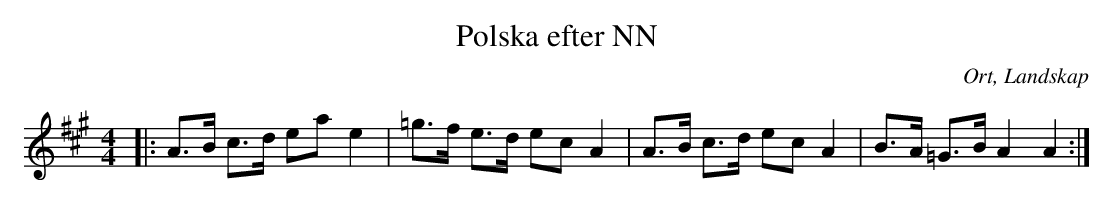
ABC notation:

X:1
T:Polska efter NN
O:Ort, Landskap
M:4/4
L:1/16
K:A
|: A3B c3d e2a2 e4 | =g3f e3d e2c2 A4 | A3B c3d e2c2 A4 |B3A =G3B A4 A4:|
